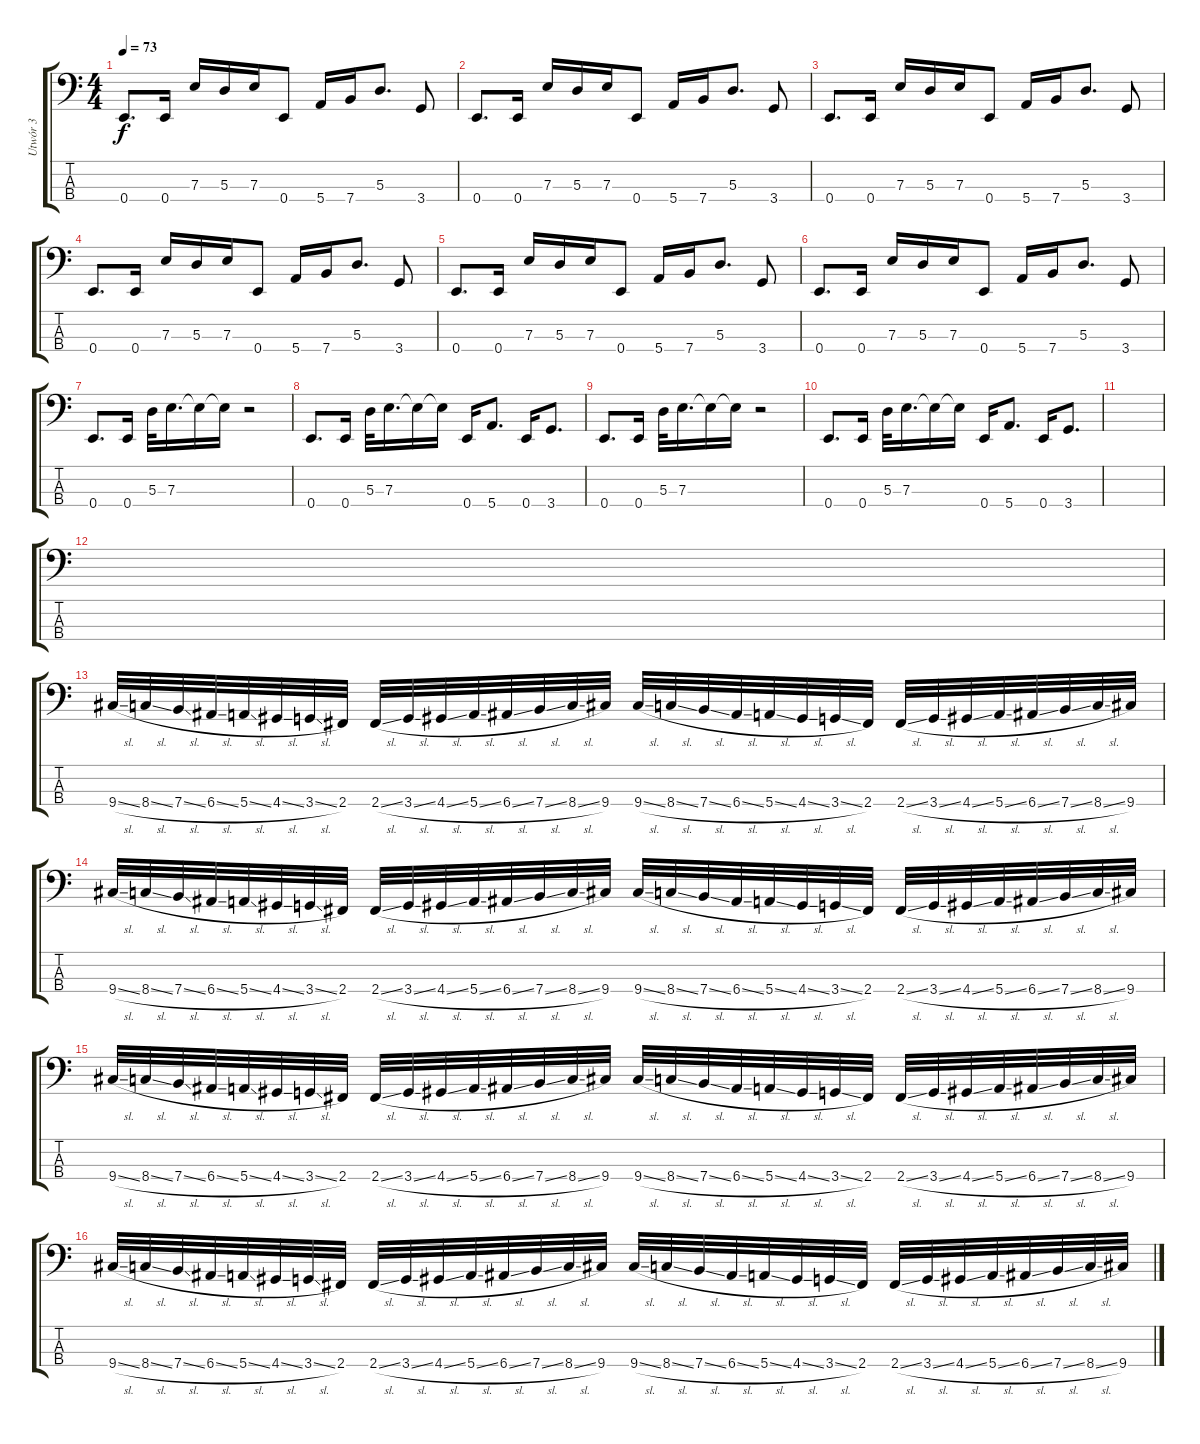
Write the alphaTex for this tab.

\track ("Utwór 3" "Utwór 3") {instrument electricbassfinger}
\staff {score tabs}
\tuning (G2 D2 A1 E1) {hide}
\ts (4 4)
\tempo 73
\clef f4
\ks c
0.4.8{d dy f} 0.4.16 7.3.16 5.3.16 7.3.16 0.4.8 5.4.16 7.4.16 5.3.8{d} 3.4.8 |
0.4.8{d} 0.4.16 7.3.16 5.3.16 7.3.16 0.4.8 5.4.16 7.4.16 5.3.8{d} 3.4.8 |
0.4.8{d} 0.4.16 7.3.16 5.3.16 7.3.16 0.4.8 5.4.16 7.4.16 5.3.8{d} 3.4.8 |
0.4.8{d} 0.4.16 7.3.16 5.3.16 7.3.16 0.4.8 5.4.16 7.4.16 5.3.8{d} 3.4.8 |
0.4.8{d} 0.4.16 7.3.16 5.3.16 7.3.16 0.4.8 5.4.16 7.4.16 5.3.8{d} 3.4.8 |
0.4.8{d} 0.4.16 7.3.16 5.3.16 7.3.16 0.4.8 5.4.16 7.4.16 5.3.8{d} 3.4.8 |
0.4.8{d} 0.4.16 5.3.32 7.3.16{d} 7.3{t}.16 7.3{t}.16 r.2 |
0.4.8{d} 0.4.16 5.3.32 7.3.16{d} 7.3{t}.16 7.3{t}.16 0.4.16 5.4.8{d} 0.4.16 3.4.8{d} |
0.4.8{d} 0.4.16 5.3.32 7.3.16{d} 7.3{t}.16 7.3{t}.16 r.2 |
0.4.8{d} 0.4.16 5.3.32 7.3.16{d} 7.3{t}.16 7.3{t}.16 0.4.16 5.4.8{d} 0.4.16 3.4.8{d} |
|
|
9.4{sl}.32 8.4{sl}.32 7.4{sl}.32 6.4{sl}.32 5.4{sl}.32 4.4{sl}.32 3.4{sl}.32 2.4.32 2.4{sl}.32 3.4{sl}.32 4.4{sl}.32 5.4{sl}.32 6.4{sl}.32 7.4{sl}.32 8.4{sl}.32 9.4.32 9.4{sl}.32 8.4{sl}.32 7.4{sl}.32 6.4{sl}.32 5.4{sl}.32 4.4{sl}.32 3.4{sl}.32 2.4.32 2.4{sl}.32 3.4{sl}.32 4.4{sl}.32 5.4{sl}.32 6.4{sl}.32 7.4{sl}.32 8.4{sl}.32 9.4.32 |
9.4{sl}.32 8.4{sl}.32 7.4{sl}.32 6.4{sl}.32 5.4{sl}.32 4.4{sl}.32 3.4{sl}.32 2.4.32 2.4{sl}.32 3.4{sl}.32 4.4{sl}.32 5.4{sl}.32 6.4{sl}.32 7.4{sl}.32 8.4{sl}.32 9.4.32 9.4{sl}.32 8.4{sl}.32 7.4{sl}.32 6.4{sl}.32 5.4{sl}.32 4.4{sl}.32 3.4{sl}.32 2.4.32 2.4{sl}.32 3.4{sl}.32 4.4{sl}.32 5.4{sl}.32 6.4{sl}.32 7.4{sl}.32 8.4{sl}.32 9.4.32 |
9.4{sl}.32 8.4{sl}.32 7.4{sl}.32 6.4{sl}.32 5.4{sl}.32 4.4{sl}.32 3.4{sl}.32 2.4.32 2.4{sl}.32 3.4{sl}.32 4.4{sl}.32 5.4{sl}.32 6.4{sl}.32 7.4{sl}.32 8.4{sl}.32 9.4.32 9.4{sl}.32 8.4{sl}.32 7.4{sl}.32 6.4{sl}.32 5.4{sl}.32 4.4{sl}.32 3.4{sl}.32 2.4.32 2.4{sl}.32 3.4{sl}.32 4.4{sl}.32 5.4{sl}.32 6.4{sl}.32 7.4{sl}.32 8.4{sl}.32 9.4.32 |
9.4{sl}.32 8.4{sl}.32 7.4{sl}.32 6.4{sl}.32 5.4{sl}.32 4.4{sl}.32 3.4{sl}.32 2.4.32 2.4{sl}.32 3.4{sl}.32 4.4{sl}.32 5.4{sl}.32 6.4{sl}.32 7.4{sl}.32 8.4{sl}.32 9.4.32 9.4{sl}.32 8.4{sl}.32 7.4{sl}.32 6.4{sl}.32 5.4{sl}.32 4.4{sl}.32 3.4{sl}.32 2.4.32 2.4{sl}.32 3.4{sl}.32 4.4{sl}.32 5.4{sl}.32 6.4{sl}.32 7.4{sl}.32 8.4{sl}.32 9.4.32
